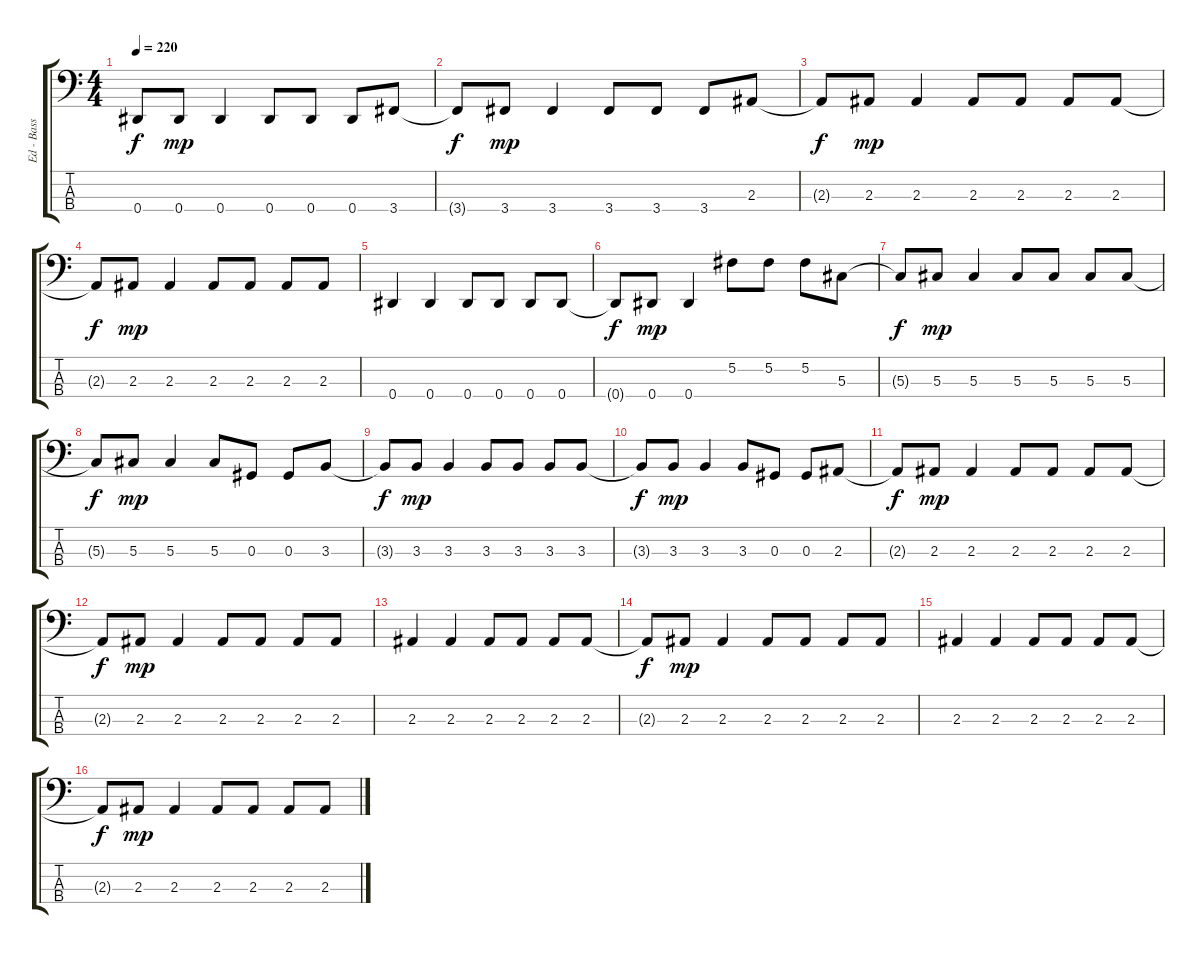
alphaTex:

\track ("Ed - Bass" "Ed - Bass") {instrument electricbasspick}
\staff {score tabs}
\tuning (Gb2 Db2 Ab1 Eb1) {hide}
\ts (4 4)
\tempo 220
\clef f4
\ks c
0.4{t}.8{dy f} 0.4.8{dy mp} 0.4.4 0.4.8 0.4.8 0.4.8 3.4.8 |
3.4{t}.8{dy f} 3.4.8{dy mp} 3.4.4 3.4.8 3.4.8 3.4.8 2.3.8 |
2.3{t}.8{dy f} 2.3.8{dy mp} 2.3.4 2.3.8 2.3.8 2.3.8 2.3.8 |
2.3{t}.8{dy f} 2.3.8{dy mp} 2.3.4 2.3.8 2.3.8 2.3.8 2.3.8 |
0.4.4 0.4.4 0.4.8 0.4.8 0.4.8 0.4.8 |
0.4{t}.8{dy f} 0.4.8{dy mp} 0.4.4 5.2.8 5.2.8 5.2.8 5.3.8 |
5.3{t}.8{dy f} 5.3.8{dy mp} 5.3.4 5.3.8 5.3.8 5.3.8 5.3.8 |
5.3{t}.8{dy f} 5.3.8{dy mp} 5.3.4 5.3.8 0.3.8 0.3.8 3.3.8 |
3.3{t}.8{dy f} 3.3.8{dy mp} 3.3.4 3.3.8 3.3.8 3.3.8 3.3.8 |
3.3{t}.8{dy f} 3.3.8{dy mp} 3.3.4 3.3.8 0.3.8 0.3.8 2.3.8 |
2.3{t}.8{dy f} 2.3.8{dy mp} 2.3.4 2.3.8 2.3.8 2.3.8 2.3.8 |
2.3{t}.8{dy f} 2.3.8{dy mp} 2.3.4 2.3.8 2.3.8 2.3.8 2.3.8 |
2.3.4 2.3.4 2.3.8 2.3.8 2.3.8 2.3.8 |
2.3{t}.8{dy f} 2.3.8{dy mp} 2.3.4 2.3.8 2.3.8 2.3.8 2.3.8 |
2.3.4 2.3.4 2.3.8 2.3.8 2.3.8 2.3.8 |
2.3{t}.8{dy f} 2.3.8{dy mp} 2.3.4 2.3.8 2.3.8 2.3.8 2.3.8
